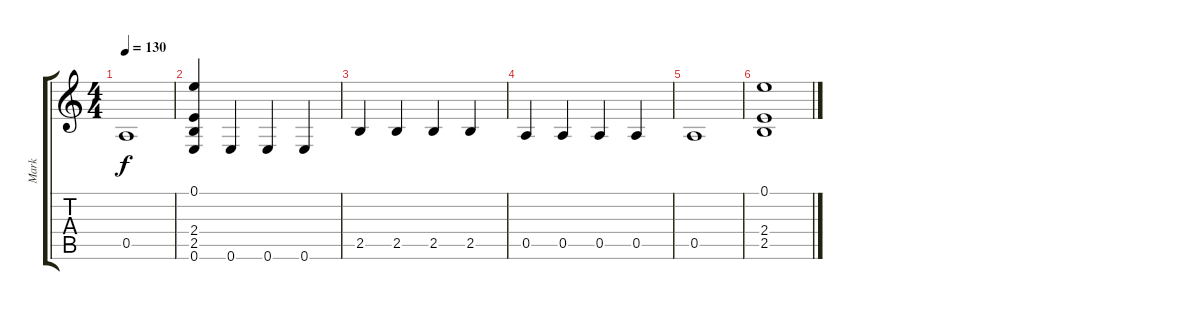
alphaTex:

\track ("Mark" "Mark") {instrument electricbasspick}
\staff {score tabs}
\tuning (E4 B3 G3 D3 A2 E2) {hide}
\ts (4 4)
\tempo 130
\clef g2
\ks c
0.5.1{dy f} |
(0.1 2.4 2.5 0.6).4 0.6.4 0.6.4 0.6.4 |
2.5.4 2.5.4 2.5.4 2.5.4 |
0.5.4 0.5.4 0.5.4 0.5.4 |
0.5.1 |
(0.1 2.4 2.5).1
